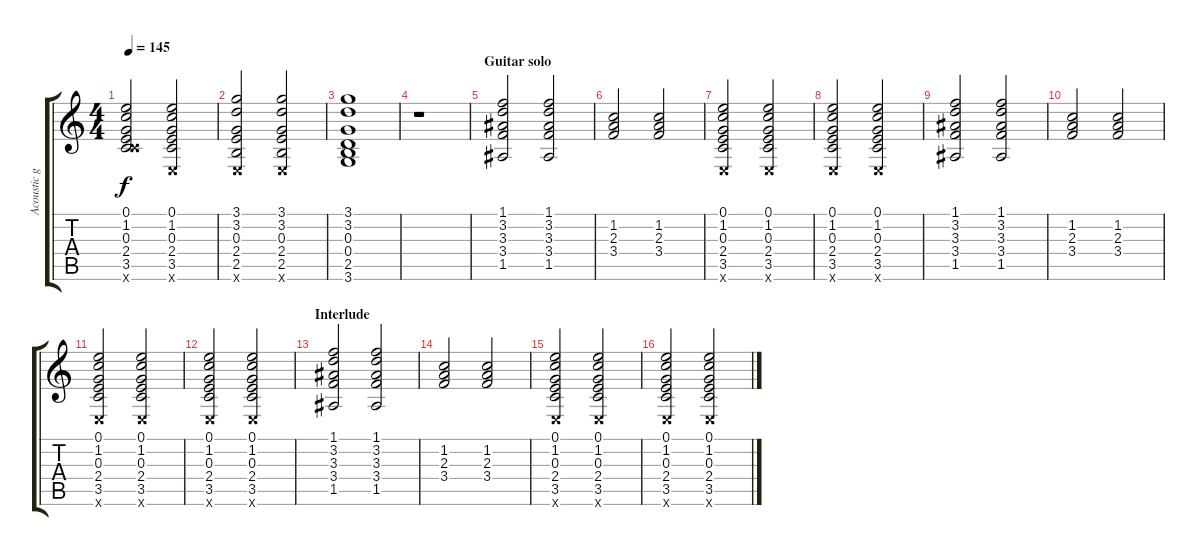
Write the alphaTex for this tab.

\track ("Acoustic guitar" "Acoustic g") {instrument acousticguitarsteel}
\staff {score tabs}
\tuning (E4 B3 G3 D3 A2 E2) {hide}
\ts (4 4)
\tempo 145
\clef g2
\ks c
(0.1 1.2 0.3 2.4 3.5 8.6{x}).2{dy f} (0.1 1.2 0.3 2.4 3.5 0.6{x}).2 |
(3.1 3.2 0.3 2.4 2.5 0.6{x}).2 (3.1 3.2 0.3 2.4 2.5 0.6{x}).2 |
(3.1 3.2 0.3 0.4 2.5 3.6).1 |
r.1 |
\section ("" "Guitar solo")
(1.1 3.2 3.3 3.4 1.5).2 (1.1 3.2 3.3 3.4 1.5).2 |
\section ("" "")
(1.2 2.3 3.4).2 (1.2 2.3 3.4).2 |
(0.1 1.2 0.3 2.4 3.5 0.6{x}).2 (0.1 1.2 0.3 2.4 3.5 0.6{x}).2 |
(0.1 1.2 0.3 2.4 3.5 0.6{x}).2 (0.1 1.2 0.3 2.4 3.5 0.6{x}).2 |
(1.1 3.2 3.3 3.4 1.5).2 (1.1 3.2 3.3 3.4 1.5).2 |
(1.2 2.3 3.4).2 (1.2 2.3 3.4).2 |
(0.1 1.2 0.3 2.4 3.5 0.6{x}).2 (0.1 1.2 0.3 2.4 3.5 0.6{x}).2 |
(0.1 1.2 0.3 2.4 3.5 0.6{x}).2 (0.1 1.2 0.3 2.4 3.5 0.6{x}).2 |
\section ("" "Interlude")
(1.1 3.2 3.3 3.4 1.5).2 (1.1 3.2 3.3 3.4 1.5).2 |
\section ("" "")
(1.2 2.3 3.4).2 (1.2 2.3 3.4).2 |
(0.1 1.2 0.3 2.4 3.5 0.6{x}).2 (0.1 1.2 0.3 2.4 3.5 0.6{x}).2 |
(0.1 1.2 0.3 2.4 3.5 0.6{x}).2 (0.1 1.2 0.3 2.4 3.5 0.6{x}).2
